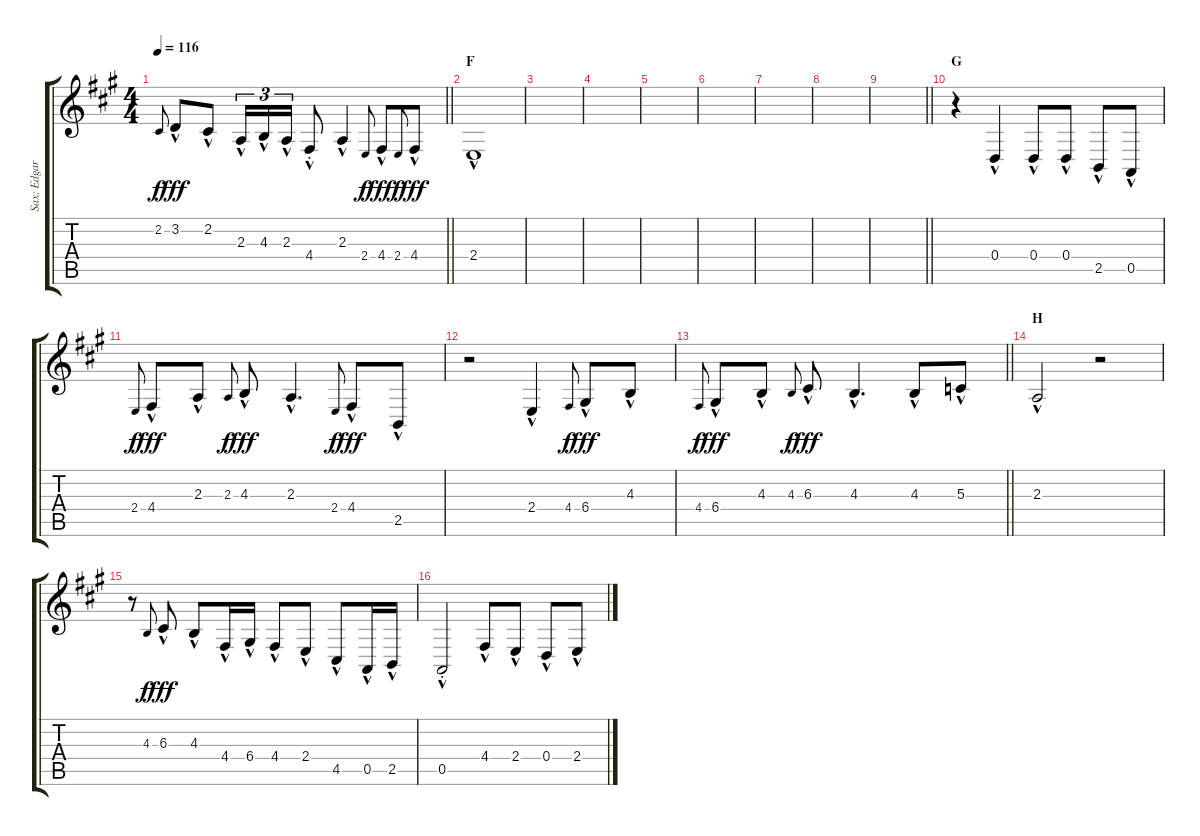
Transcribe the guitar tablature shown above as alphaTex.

\track ("Sax: Edgar" "Sax: Edgar") {instrument tenorsax}
\staff {score tabs}
\tuning (E4 B3 G3 D3 A2 E2) {hide}
\ts (4 4)
\tempo 116
\clef g2
\barLineRight lightlight
\ks a
2.2.8{gr onbeat dy f} 3.2{hac}.8{dy fff} 2.2{hac}.8 2.3{hac}.16{tu (3 2)} 4.3{hac}.16{tu (3 2)} 2.3{hac}.16{tu (3 2)} 4.4{hac st}.8 2.3{hac}.4 2.4.8{gr onbeat dy f} 4.4{hac}.8{dy fff} 2.4.8{gr onbeat dy f} 4.4{hac}.8{dy fff} |
\section ("" "F")
2.4{hac}.1 |
|
|
|
|
|
|
\barLineRight lightlight
|
\section ("" "G")
r.4 0.4{hac}.4 0.4{hac}.8 0.4{hac}.8 2.5{hac}.8 0.5{hac}.8 |
2.4.8{gr onbeat dy f} 4.4{hac}.8{dy fff} 2.3{hac}.8 2.3.8{gr onbeat dy f} 4.3{hac}.8{dy fff} 2.3{hac}.4{d} 2.4.8{gr onbeat dy f} 4.4{hac}.8{dy fff} 2.5{hac}.8 |
r.2 2.4{hac}.4 4.4.8{gr onbeat dy f} 6.4{hac}.8{dy fff} 4.3{hac}.8 |
\barLineRight lightlight
4.4.8{gr onbeat dy f} 6.4{hac}.8{dy fff} 4.3{hac}.8 4.3.8{gr onbeat dy f} 6.3{hac}.8{dy fff} 4.3{hac}.4{d} 4.3{hac}.8 5.3{hac}.8 |
\section ("" "H")
2.3{hac}.2 r.2 |
r.8 4.3.8{gr onbeat dy f} 6.3{hac}.8{dy fff} 4.3{hac}.8 4.4{hac}.16 6.4{hac}.16 4.4{hac}.8 2.4{hac}.8 4.5{hac}.8 0.5{hac}.16 2.5{hac}.16 |
0.5{hac st}.2 4.4{hac}.8 2.4{hac}.8 0.4{hac}.8 2.4{hac}.8
